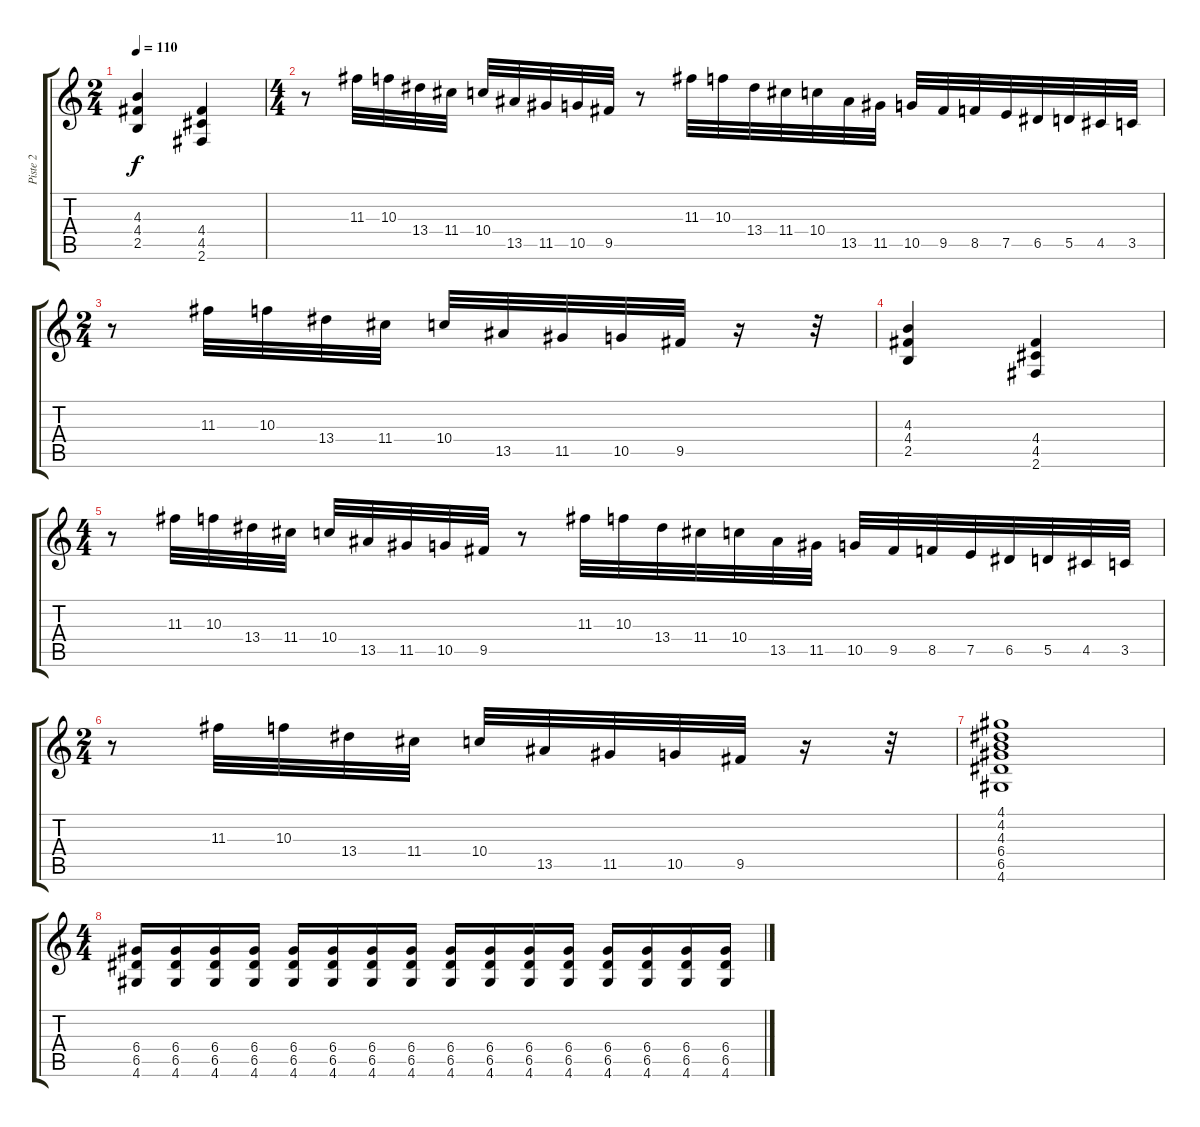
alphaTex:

\track ("Piste 2" "Piste 2") {instrument distortionguitar}
\staff {score tabs}
\tuning (E4 B3 G3 D3 A2 E2) {hide}
\ts (2 4)
\tempo 110
\clef g2
\ks c
(4.3 4.4 2.5).4{dy f} (4.4 4.5 2.6).4 |
\ts (4 4)
r.8 11.3.32 10.3.32 13.4.32 11.4.32 10.4.32 13.5.32 11.5.32 10.5.32 9.5.32 r.8 11.3.32 10.3.32 13.4.32 11.4.32 10.4.32 13.5.32 11.5.32 10.5.32 9.5.32 8.5.32 7.5.32 6.5.32 5.5.32 4.5.32 3.5.32 |
\ts (2 4)
r.8 11.3.32 10.3.32 13.4.32 11.4.32 10.4.32 13.5.32 11.5.32 10.5.32 9.5.32 r.16 r.32 |
(4.3 4.4 2.5).4 (4.4 4.5 2.6).4 |
\ts (4 4)
r.8 11.3.32 10.3.32 13.4.32 11.4.32 10.4.32 13.5.32 11.5.32 10.5.32 9.5.32 r.8 11.3.32 10.3.32 13.4.32 11.4.32 10.4.32 13.5.32 11.5.32 10.5.32 9.5.32 8.5.32 7.5.32 6.5.32 5.5.32 4.5.32 3.5.32 |
\ts (2 4)
r.8 11.3.32 10.3.32 13.4.32 11.4.32 10.4.32 13.5.32 11.5.32 10.5.32 9.5.32 r.16 r.32 |
(4.1 4.2 4.3 6.4 6.5 4.6).1 |
\ts (4 4)
(6.4 6.5 4.6).16{instrument electricguitarmuted} (6.4 6.5 4.6).16 (6.4 6.5 4.6).16 (6.4 6.5 4.6).16 (6.4 6.5 4.6).16 (6.4 6.5 4.6).16 (6.4 6.5 4.6).16 (6.4 6.5 4.6).16 (6.4 6.5 4.6).16 (6.4 6.5 4.6).16 (6.4 6.5 4.6).16 (6.4 6.5 4.6).16 (6.4 6.5 4.6).16 (6.4 6.5 4.6).16 (6.4 6.5 4.6).16 (6.4 6.5 4.6).16
